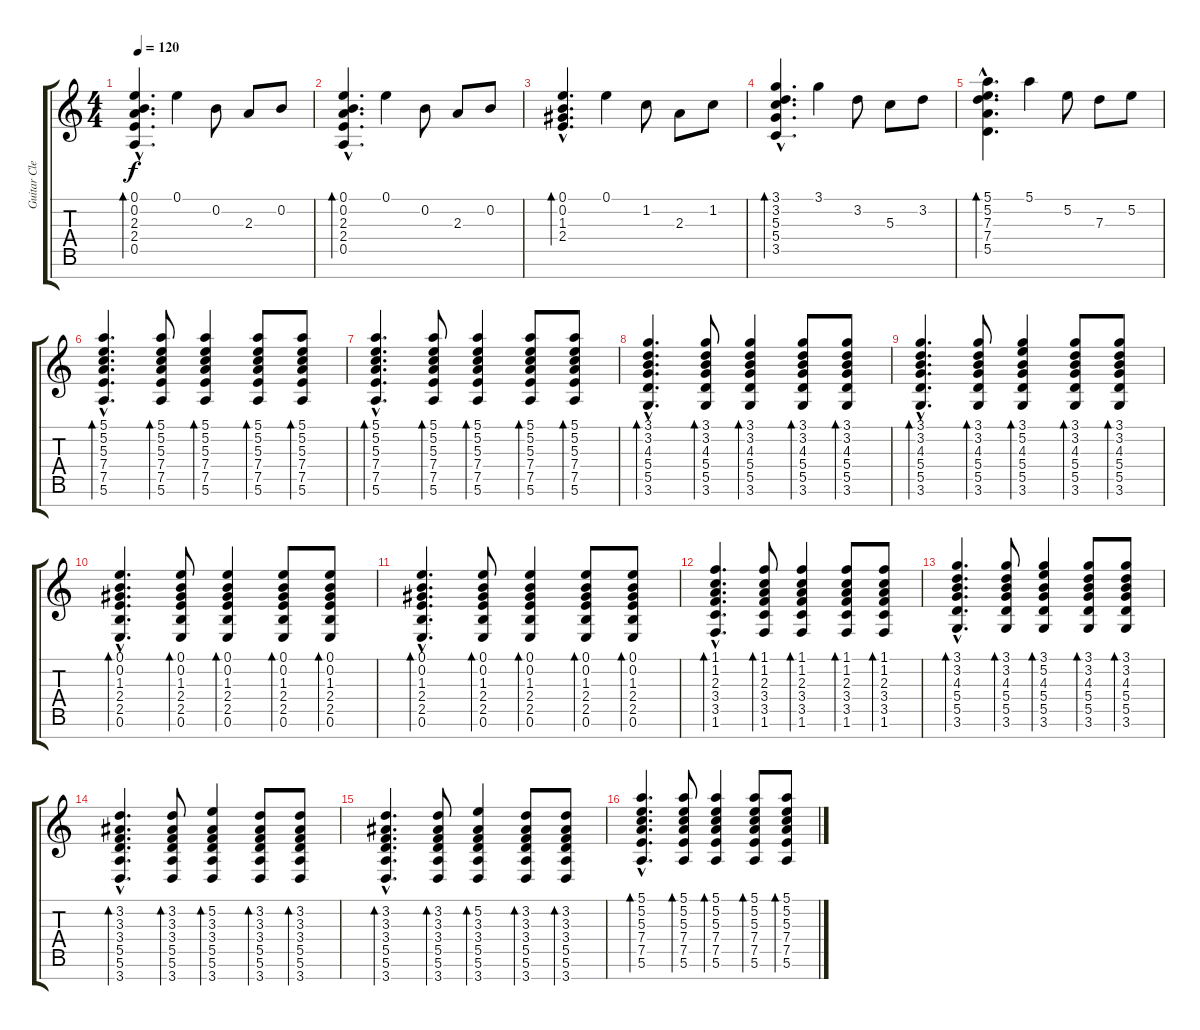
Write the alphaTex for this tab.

\track ("Guitar Clean" "Guitar Cle") {instrument electricguitarclean}
\staff {score tabs}
\tuning (E4 B3 G3 D3 A2 E2 B1) {hide}
\ts (4 4)
\tempo 120
\clef g2
\ks c
(0.1{hac} 0.2{hac} 2.3{hac} 2.4{hac} 0.5{hac}).4{d bd 120 dy f} 0.1.4 0.2.8 2.3.8 0.2.8 |
(0.1{hac} 0.2{hac} 2.3{hac} 2.4{hac} 0.5{hac}).4{d bd 120} 0.1.4 0.2.8 2.3.8 0.2.8 |
(0.1{hac} 0.2{hac} 1.3{hac} 2.4{hac}).4{d bd 120} 0.1.4 1.2.8 2.3.8 1.2.8 |
(3.1{hac} 3.2{hac} 5.3{hac} 5.4{hac} 3.5{hac}).4{d bd 120} 3.1.4 3.2.8 5.3.8 3.2.8 |
(5.1{hac} 5.2{hac} 7.3{hac} 7.4{hac} 5.5{hac}).4{d bd 120} 5.1.4 5.2.8 7.3.8 5.2.8 |
(5.1{hac} 5.2{hac} 5.3{hac} 7.4{hac} 7.5{hac} 5.6{hac}).4{d bd 60} (5.1 5.2 5.3 7.4 7.5 5.6).8{bd 60} (5.1 5.2 5.3 7.4 7.5 5.6).4{bd 60} (5.1 5.2 5.3 7.4 7.5 5.6).8{bd 60} (5.1 5.2 5.3 7.4 7.5 5.6).8{bd 60} |
(5.1{hac} 5.2{hac} 5.3{hac} 7.4{hac} 7.5{hac} 5.6{hac}).4{d bd 60} (5.1 5.2 5.3 7.4 7.5 5.6).8{bd 60} (5.1 5.2 5.3 7.4 7.5 5.6).4{bd 60} (5.1 5.2 5.3 7.4 7.5 5.6).8{bd 60} (5.1 5.2 5.3 7.4 7.5 5.6).8{bd 60} |
(3.1{hac} 3.2{hac} 4.3{hac} 5.4{hac} 5.5{hac} 3.6{hac}).4{d bd 60} (3.1 3.2 4.3 5.4 5.5 3.6).8{bd 60} (3.1 3.2 4.3 5.4 5.5 3.6).4{bd 60} (3.1 3.2 4.3 5.4 5.5 3.6).8{bd 60} (3.1 3.2 4.3 5.4 5.5 3.6).8{bd 60} |
(3.1{hac} 3.2{hac} 4.3{hac} 5.4{hac} 5.5{hac} 3.6{hac}).4{d bd 60} (3.1 3.2 4.3 5.4 5.5 3.6).8{bd 60} (3.1 5.2 4.3 5.4 5.5 3.6).4{bd 60} (3.1 3.2 4.3 5.4 5.5 3.6).8{bd 60} (3.1 3.2 4.3 5.4 5.5 3.6).8{bd 60} |
(0.1{hac} 0.2{hac} 1.3{hac} 2.4{hac} 2.5{hac} 0.6{hac}).4{d bd 60} (0.1 0.2 1.3 2.4 2.5 0.6).8{bd 60} (0.1 0.2 1.3 2.4 2.5 0.6).4{bd 60} (0.1 0.2 1.3 2.4 2.5 0.6).8{bd 60} (0.1 0.2 1.3 2.4 2.5 0.6).8{bd 60} |
(0.1{hac} 0.2{hac} 1.3{hac} 2.4{hac} 2.5{hac} 0.6{hac}).4{d bd 60} (0.1 0.2 1.3 2.4 2.5 0.6).8{bd 60} (0.1 0.2 1.3 2.4 2.5 0.6).4{bd 60} (0.1 0.2 1.3 2.4 2.5 0.6).8{bd 60} (0.1 0.2 1.3 2.4 2.5 0.6).8{bd 60} |
(1.1{hac} 1.2{hac} 2.3{hac} 3.4{hac} 3.5{hac} 1.6{hac}).4{d bd 60} (1.1 1.2 2.3 3.4 3.5 1.6).8{bd 60} (1.1 1.2 2.3 3.4 3.5 1.6).4{bd 60} (1.1 1.2 2.3 3.4 3.5 1.6).8{bd 60} (1.1 1.2 2.3 3.4 3.5 1.6).8{bd 60} |
(3.1{hac} 3.2{hac} 4.3{hac} 5.4{hac} 5.5{hac} 3.6{hac}).4{d bd 60} (3.1 3.2 4.3 5.4 5.5 3.6).8{bd 60} (3.1 5.2 4.3 5.4 5.5 3.6).4{bd 60} (3.1 3.2 4.3 5.4 5.5 3.6).8{bd 60} (3.1 3.2 4.3 5.4 5.5 3.6).8{bd 60} |
(3.2{hac} 3.3{hac} 3.4{hac} 5.5{hac} 5.6{hac} 3.7{hac}).4{d bd 60} (3.2 3.3 3.4 5.5 5.6 3.7).8{bd 60} (5.2 3.3 3.4 5.5 5.6 3.7).4{bd 60} (3.2 3.3 3.4 5.5 5.6 3.7).8{bd 60} (3.2 3.3 3.4 5.5 5.6 3.7).8{bd 60} |
(3.2{hac} 3.3{hac} 3.4{hac} 5.5{hac} 5.6{hac} 3.7{hac}).4{d bd 60} (3.2 3.3 3.4 5.5 5.6 3.7).8{bd 60} (5.2 3.3 3.4 5.5 5.6 3.7).4{bd 60} (3.2 3.3 3.4 5.5 5.6 3.7).8{bd 60} (3.2 3.3 3.4 5.5 5.6 3.7).8{bd 60} |
(5.1{hac} 5.2{hac} 5.3{hac} 7.4{hac} 7.5{hac} 5.6{hac}).4{d bd 60} (5.1 5.2 5.3 7.4 7.5 5.6).8{bd 60} (5.1 5.2 5.3 7.4 7.5 5.6).4{bd 60} (5.1 5.2 5.3 7.4 7.5 5.6).8{bd 60} (5.1 5.2 5.3 7.4 7.5 5.6).8{bd 60}
